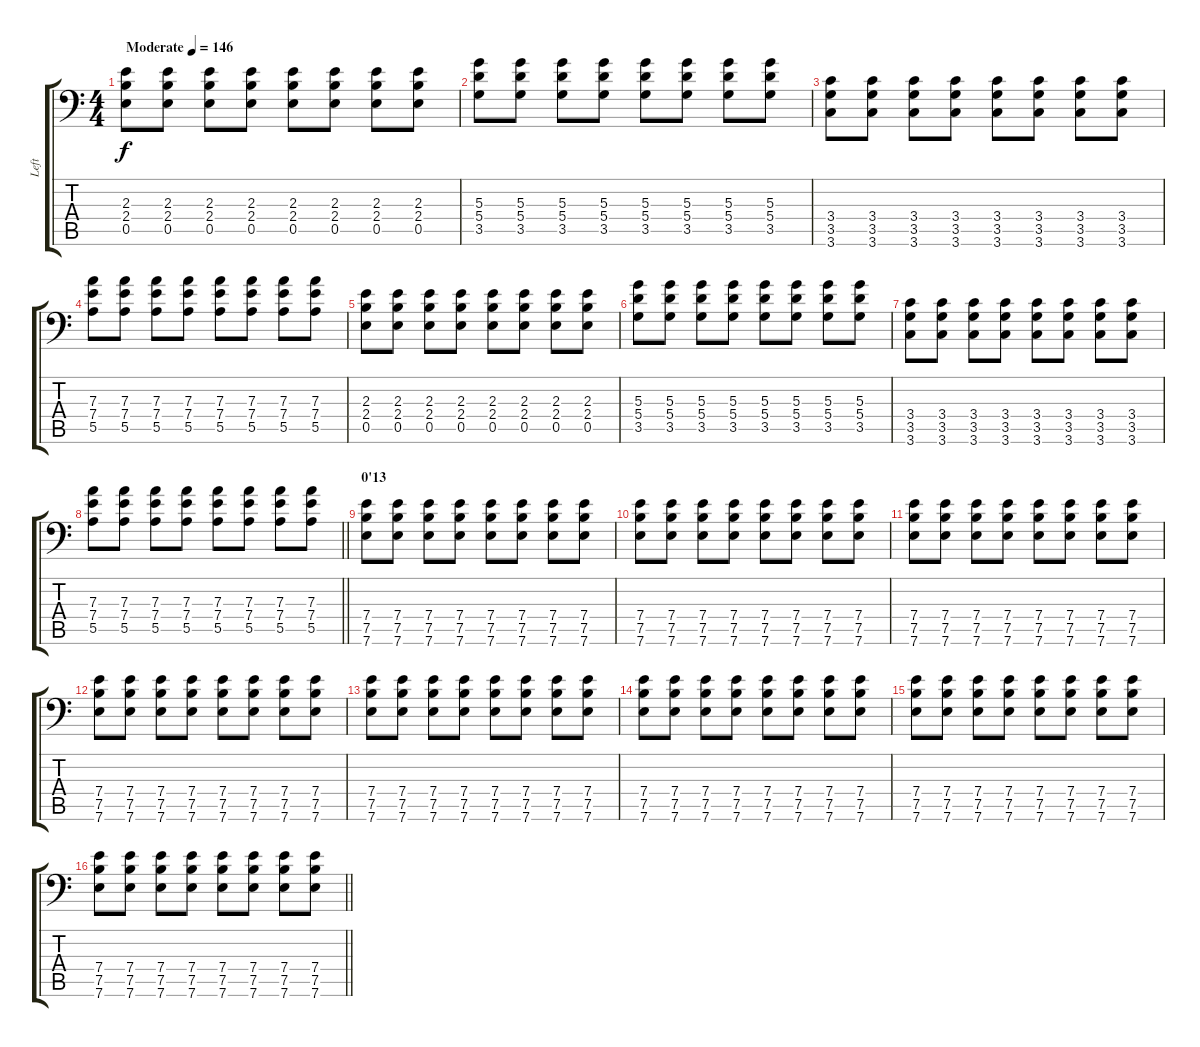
\track ("Left" "Left") {instrument distortionguitar}
\staff {score tabs}
\tuning (B3 Gb3 D3 A2 E2 A1) {hide}
\ts (4 4)
\tempo (146 "Moderate")
\clef f4
\ks c
(2.3 2.4 0.5).8{dy f instrument distortionguitar} (2.3 2.4 0.5).8 (2.3 2.4 0.5).8 (2.3 2.4 0.5).8 (2.3 2.4 0.5).8 (2.3 2.4 0.5).8 (2.3 2.4 0.5).8 (2.3 2.4 0.5).8 |
(5.3 5.4 3.5).8 (5.3 5.4 3.5).8 (5.3 5.4 3.5).8 (5.3 5.4 3.5).8 (5.3 5.4 3.5).8 (5.3 5.4 3.5).8 (5.3 5.4 3.5).8 (5.3 5.4 3.5).8 |
(3.4 3.5 3.6).8 (3.4 3.5 3.6).8 (3.4 3.5 3.6).8 (3.4 3.5 3.6).8 (3.4 3.5 3.6).8 (3.4 3.5 3.6).8 (3.4 3.5 3.6).8 (3.4 3.5 3.6).8 |
(7.3 7.4 5.5).8 (7.3 7.4 5.5).8 (7.3 7.4 5.5).8 (7.3 7.4 5.5).8 (7.3 7.4 5.5).8 (7.3 7.4 5.5).8 (7.3 7.4 5.5).8 (7.3 7.4 5.5).8 |
(2.3 2.4 0.5).8 (2.3 2.4 0.5).8 (2.3 2.4 0.5).8 (2.3 2.4 0.5).8 (2.3 2.4 0.5).8 (2.3 2.4 0.5).8 (2.3 2.4 0.5).8 (2.3 2.4 0.5).8 |
(5.3 5.4 3.5).8 (5.3 5.4 3.5).8 (5.3 5.4 3.5).8 (5.3 5.4 3.5).8 (5.3 5.4 3.5).8 (5.3 5.4 3.5).8 (5.3 5.4 3.5).8 (5.3 5.4 3.5).8 |
(3.4 3.5 3.6).8 (3.4 3.5 3.6).8 (3.4 3.5 3.6).8 (3.4 3.5 3.6).8 (3.4 3.5 3.6).8 (3.4 3.5 3.6).8 (3.4 3.5 3.6).8 (3.4 3.5 3.6).8 |
\barLineRight lightlight
(7.3 7.4 5.5).8 (7.3 7.4 5.5).8 (7.3 7.4 5.5).8 (7.3 7.4 5.5).8 (7.3 7.4 5.5).8 (7.3 7.4 5.5).8 (7.3 7.4 5.5).8 (7.3 7.4 5.5).8 |
\section ("" "0'13")
(7.4 7.5 7.6).8 (7.4 7.5 7.6).8 (7.4 7.5 7.6).8 (7.4 7.5 7.6).8 (7.4 7.5 7.6).8 (7.4 7.5 7.6).8 (7.4 7.5 7.6).8 (7.4 7.5 7.6).8 |
(7.4 7.5 7.6).8 (7.4 7.5 7.6).8 (7.4 7.5 7.6).8 (7.4 7.5 7.6).8 (7.4 7.5 7.6).8 (7.4 7.5 7.6).8 (7.4 7.5 7.6).8 (7.4 7.5 7.6).8 |
(7.4 7.5 7.6).8 (7.4 7.5 7.6).8 (7.4 7.5 7.6).8 (7.4 7.5 7.6).8 (7.4 7.5 7.6).8 (7.4 7.5 7.6).8 (7.4 7.5 7.6).8 (7.4 7.5 7.6).8 |
(7.4 7.5 7.6).8 (7.4 7.5 7.6).8 (7.4 7.5 7.6).8 (7.4 7.5 7.6).8 (7.4 7.5 7.6).8 (7.4 7.5 7.6).8 (7.4 7.5 7.6).8 (7.4 7.5 7.6).8 |
(7.4 7.5 7.6).8 (7.4 7.5 7.6).8 (7.4 7.5 7.6).8 (7.4 7.5 7.6).8 (7.4 7.5 7.6).8 (7.4 7.5 7.6).8 (7.4 7.5 7.6).8 (7.4 7.5 7.6).8 |
(7.4 7.5 7.6).8 (7.4 7.5 7.6).8 (7.4 7.5 7.6).8 (7.4 7.5 7.6).8 (7.4 7.5 7.6).8 (7.4 7.5 7.6).8 (7.4 7.5 7.6).8 (7.4 7.5 7.6).8 |
(7.4 7.5 7.6).8 (7.4 7.5 7.6).8 (7.4 7.5 7.6).8 (7.4 7.5 7.6).8 (7.4 7.5 7.6).8 (7.4 7.5 7.6).8 (7.4 7.5 7.6).8 (7.4 7.5 7.6).8 |
\barLineRight lightlight
(7.4 7.5 7.6).8 (7.4 7.5 7.6).8 (7.4 7.5 7.6).8 (7.4 7.5 7.6).8 (7.4 7.5 7.6).8 (7.4 7.5 7.6).8 (7.4 7.5 7.6).8 (7.4 7.5 7.6).8
